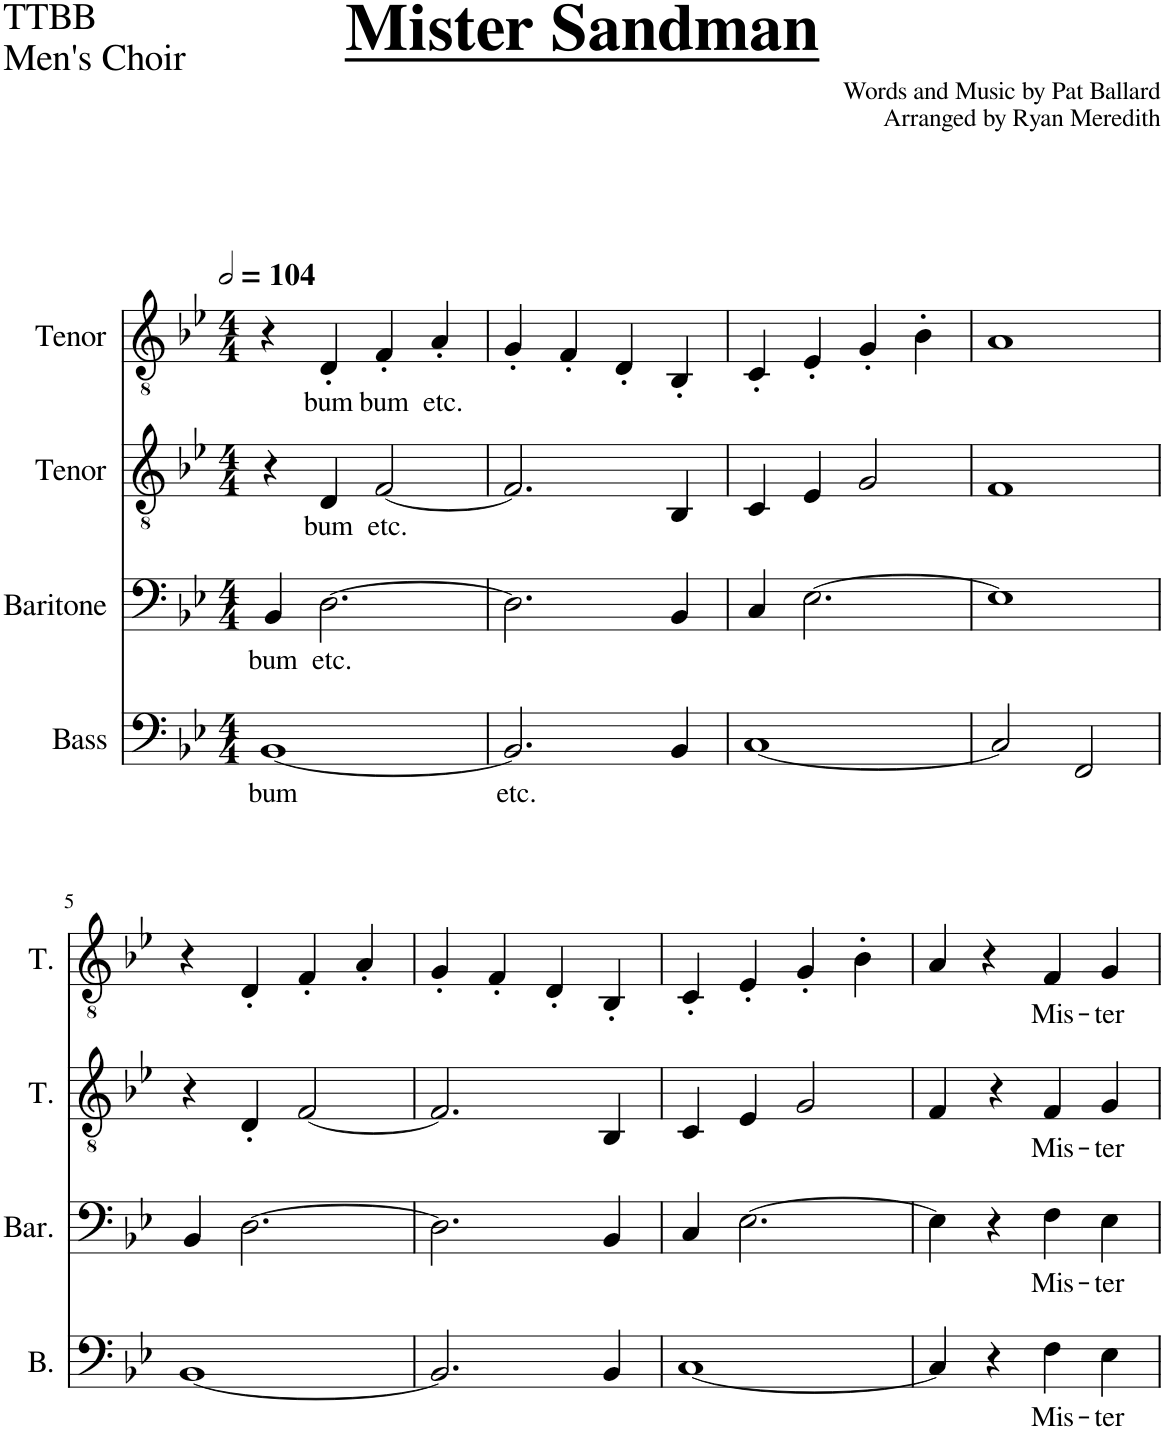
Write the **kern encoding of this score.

**kern	**text	**kern	**text	**kern	**text	**kern	**text
*part4	*part4	*part3	*part3	*part2	*part2	*part1	*part1
*staff4	*staff4	*staff3	*staff3	*staff2	*staff2	*staff1	*staff1
*I"Bass	*	*I"Baritone	*	*I"Tenor	*	*I"Tenor	*
*I'B.	*	*I'Bar.	*	*I'T.	*	*I'T.	*
*clefF4	*	*clefF4	*	*clefGv2	*	*clefGv2	*
*k[b-e-]	*	*k[b-e-]	*	*k[b-e-]	*	*k[b-e-]	*
*M4/4	*	*M4/4	*	*M4/4	*	*M4/4	*
*MM208	*	*MM208	*	*MM208	*	*MM208	*
=1	=1	=1	=1	=1	=1	=1	=1
!	!LO:LY:b	!	!LO:LY:b	!	!	!	!
[1BB-	bum	4BB-/	bum	4r	.	4r	.
!	!	!	!LO:LY:b	!	!LO:LY:b	!	!LO:LY:b
.	.	[2.D\	etc.	4D/	bum	4D'/	bum
!	!	!	!	!	!LO:LY:b	!	!LO:LY:b
.	.	.	.	[2F/	etc.	4F'/	bum
!	!	!	!	!	!	!	!LO:LY:b
.	.	.	.	.	.	4A'/	etc.
=2	=2	=2	=2	=2	=2	=2	=2
!	!LO:LY:b	!	!	!	!	!	!
2.BB-/]	etc.	2.D\]	.	2.F/]	.	4G'/	.
.	.	.	.	.	.	4F'/	.
.	.	.	.	.	.	4D'/	.
4BB-/	.	4BB-/	.	4BB-/	.	4BB-'/	.
=3	=3	=3	=3	=3	=3	=3	=3
[1C	.	4C/	.	4C/	.	4C'/	.
.	.	[2.E-\	.	4E-/	.	4E-'/	.
.	.	.	.	2G/	.	4G'/	.
.	.	.	.	.	.	4B-'\	.
=4	=4	=4	=4	=4	=4	=4	=4
2C/]	.	1E-]	.	1F	.	1A	.
2FF/	.	.	.	.	.	.	.
!!LO:LB:g=z
=5	=5	=5	=5	=5	=5	=5	=5
[1BB-	.	4BB-/	.	4r	.	4r	.
.	.	[2.D\	.	4D'/	.	4D'/	.
.	.	.	.	[2F/	.	4F'/	.
.	.	.	.	.	.	4A'/	.
=6	=6	=6	=6	=6	=6	=6	=6
2.BB-/]	.	2.D\]	.	2.F/]	.	4G'/	.
.	.	.	.	.	.	4F'/	.
.	.	.	.	.	.	4D'/	.
4BB-/	.	4BB-/	.	4BB-/	.	4BB-'/	.
=7	=7	=7	=7	=7	=7	=7	=7
[1C	.	4C/	.	4C/	.	4C'/	.
.	.	[2.E-\	.	4E-/	.	4E-'/	.
.	.	.	.	2G/	.	4G'/	.
.	.	.	.	.	.	4B-'\	.
=8	=8	=8	=8	=8	=8	=8	=8
4C/]	.	4E-\]	.	4F/	.	4A/	.
4r	.	4r	.	4r	.	4r	.
!	!LO:LY:b	!	!LO:LY:b	!	!LO:LY:b	!	!LO:LY:b
4F\	Mis-	4F\	Mis-	4F/	Mis-	4F/	Mis-
!	!LO:LY:b	!	!LO:LY:b	!	!LO:LY:b	!	!LO:LY:b
4E-\	-ter	4E-\	-ter	4G/	-ter	4G/	-ter
=	=	=	=	=	=	=	=
*-	*-	*-	*-	*-	*-	*-	*-
